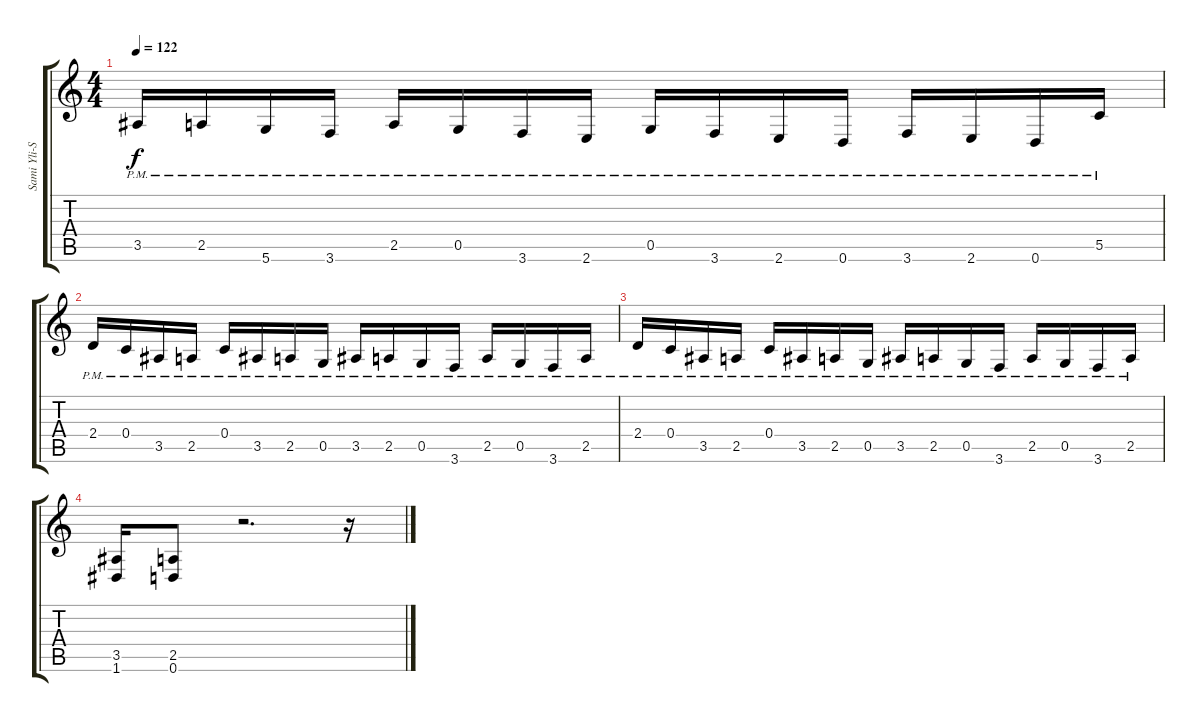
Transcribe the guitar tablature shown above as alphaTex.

\track ("Sami Yli-Sirniö" "Sami Yli-S") {instrument distortionguitar}
\staff {score tabs}
\tuning (D4 A3 F3 C3 G2 D2) {hide}
\ts (4 4)
\tempo 122
\clef g2
\ks c
3.5{pm}.16{dy f} 2.5{pm}.16 5.6{pm}.16 3.6{pm}.16 2.5{pm}.16 0.5{pm}.16 3.6{pm}.16 2.6{pm}.16 0.5{pm}.16 3.6{pm}.16 2.6{pm}.16 0.6{pm}.16 3.6{pm}.16 2.6{pm}.16 0.6{pm}.16 5.5{pm}.16 |
2.4{pm}.16 0.4{pm}.16 3.5{pm}.16 2.5{pm}.16 0.4{pm}.16 3.5{pm}.16 2.5{pm}.16 0.5{pm}.16 3.5{pm}.16 2.5{pm}.16 0.5{pm}.16 3.6{pm}.16 2.5{pm}.16 0.5{pm}.16 3.6{pm}.16 2.5{pm}.16 |
2.4{pm}.16 0.4{pm}.16 3.5{pm}.16 2.5{pm}.16 0.4{pm}.16 3.5{pm}.16 2.5{pm}.16 0.5{pm}.16 3.5{pm}.16 2.5{pm}.16 0.5{pm}.16 3.6{pm}.16 2.5{pm}.16 0.5{pm}.16 3.6{pm}.16 2.5{pm}.16 |
(3.5 1.6).16 (2.5 0.6).8 r.2{d} r.16
